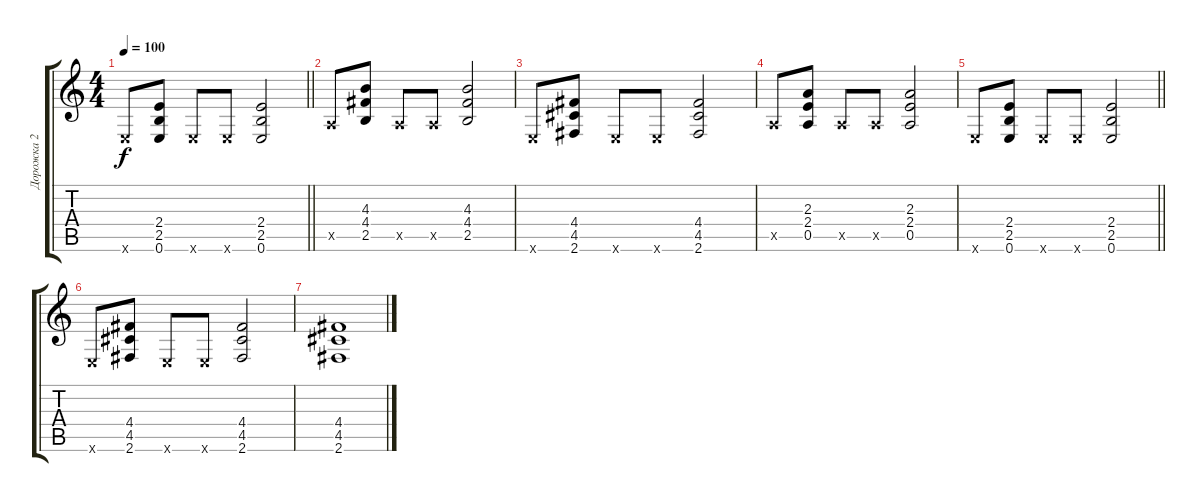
\track ("Дорожка 2" "Дорожка 2") {instrument acousticguitarsteel}
\staff {score tabs}
\tuning (E4 B3 G3 D3 A2 E2) {hide}
\ts (4 4)
\tempo 100
\clef g2
\barLineRight lightlight
\ks c
0.6{x}.8{dy f} (2.4 2.5 0.6).8 0.6{x}.8 0.6{x}.8 (2.4 2.5 0.6).2 |
0.5{x}.8 (4.3 4.4 2.5).8 0.5{x}.8 0.5{x}.8 (4.3 4.4 2.5).2 |
0.6{x}.8 (4.4 4.5 2.6).8 0.6{x}.8 0.6{x}.8 (4.4 4.5 2.6).2 |
0.5{x}.8 (2.3 2.4 0.5).8 0.5{x}.8 0.5{x}.8 (2.3 2.4 0.5).2 |
\barLineRight lightlight
0.6{x}.8 (2.4 2.5 0.6).8 0.6{x}.8 0.6{x}.8 (2.4 2.5 0.6).2 |
0.6{x}.8 (4.4 4.5 2.6).8 0.6{x}.8 0.6{x}.8 (4.4 4.5 2.6).2 |
(4.4 4.5 2.6).1
